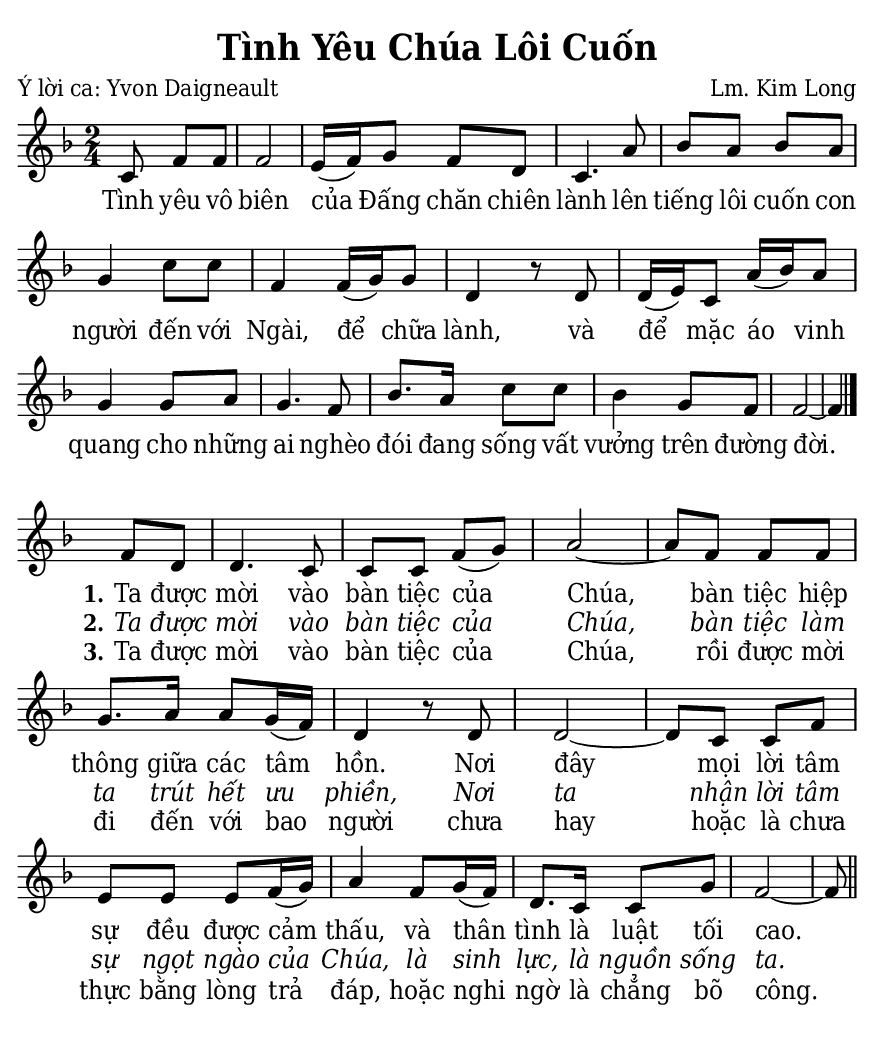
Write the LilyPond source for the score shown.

% Cài đặt chung
\version "2.24.3"
\include "english.ly"

\header {
  title = "Tình Yêu Chúa Lôi Cuốn"
  poet = "Ý lời ca: Yvon Daigneault"
  composer = "Lm. Kim Long"
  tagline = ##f
}

% Nhạc
nhacPhanMot = \relative c' {
  \key f \major
  \time 2/4
  \partial 4. c8 f f |
  f2 |
  e16 (f) g8 f d |
  c4. a'8 |
  bf a bf a |
  g4 c8 c |
  f,4 f16 (g) g8 |
  d4 r8 d |
  d16 (e) c8 a'16 (bf) a8 |
  g4 g8 a |
  g4. f8 |
  bf8. a16 c8 c |
  bf4 g8 f |
  f2 ~ |
  f4 \bar "|."
}

nhacPhanHai = \relative c' {
  \key f \major
  \time 2/4
  \partial 4 f8 d |
  d4. c8 |
  c c f (g) |
  a2 ~ |
  a8 f f f |
  g8. a16 a8 g16 (f) |
  d4 r8 d |
  d2 ~ |
  d8 c c f |
  e e e f16 (g) |
  a4 f8 g16 (f) |
  d8. c16 c8 g' |
  f2 ~ |
  f8 \bar "||"
}

% Lời
loiPhanMot = \lyricmode {
  Tình yêu vô biên của Đấng chăn chiên lành
  lên tiếng lôi cuốn con người đến với Ngài,
  để chữa lành, và để mặc áo vinh quang
  cho những ai nghèo đói đang sống vất vưởng trên đường đời.
}

loiPhanHai = \lyricmode {
  <<
    {
      \set stanza = "1."
      Ta được mời vào bàn tiệc của Chúa,
      bàn tiệc hiệp thông giữa các tâm hồn.
      Nơi đây mọi lời tâm sự đều được cảm thấu,
      và thân tình là luật tối cao.
    }
    \new Lyrics {
	    \set associatedVoice = "beSop"
	    \set stanza = "2."
      \override Lyrics.LyricText.font-shape = #'italic
      Ta được mời vào bàn tiệc của Chúa,
      bàn tiệc làm ta trút hết ưu phiền,
      Nơi ta nhận lời tâm sự ngọt ngào của Chúa,
      là sinh lực, là nguồn sống ta.
    }
    \new Lyrics {
	    \set associatedVoice = "beSop"
	    \set stanza = "3."
      Ta được mời vào bàn tiệc của Chúa,
      rồi được mời đi đến với bao người chưa hay
      hoặc là chưa thực bằng lòng trả đáp,
      hoặc nghi ngờ là chẳng bõ công.
    }
  >>
}

% Dàn trang
\paper {
  #(set-paper-size "a5")
  top-margin = 3\mm
  bottom-margin = 3\mm
  left-margin = 3\mm
  right-margin = 3\mm
  indent = #0
  #(define fonts
	 (make-pango-font-tree "Deja Vu Serif Condensed"
	 		       "Deja Vu Serif Condensed"
			       "Deja Vu Serif Condensed"
			       (/ 20 20)))
  print-page-number = ##f
}

\score {
  <<
    \new Staff <<
        \clef treble
        \new Voice = beSop {
          \nhacPhanMot
        }
      \new Lyrics \lyricsto beSop \loiPhanMot
    >>
  >>
  \layout {
    \override Lyrics.LyricSpace.minimum-distance = #0.5
    \override Score.BarNumber.break-visibility = ##(#f #f #f)
    \override Score.SpacingSpanner.uniform-stretching = ##t
    ragged-last = ##f
  }
}

\score {
  <<
    \new Staff <<
        \clef treble
        \new Voice = beSop {
          \nhacPhanHai
        }
      \new Lyrics \lyricsto beSop \loiPhanHai
    >>
  >>
  \layout {
    \override Staff.TimeSignature.transparent = ##t
    \override Lyrics.LyricSpace.minimum-distance = #0.8
    \override Score.BarNumber.break-visibility = ##(#f #f #f)
    \override Score.SpacingSpanner.uniform-stretching = ##t
    ragged-last = ##f
  }
}
